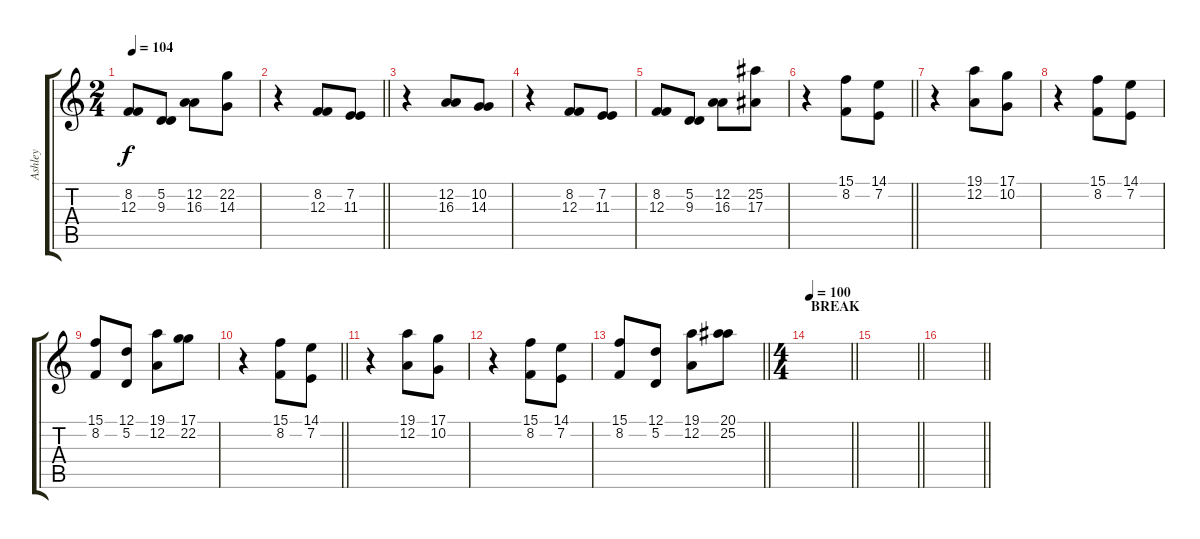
\track ("Ashley" "Ashley") {instrument stringensemble1}
\staff {score tabs}
\tuning (D4 A3 F3 C3 G2 D2) {hide}
\ts (2 4)
\tempo 104
\clef g2
\ks c
(8.2 12.3).8{dy f} (5.2 9.3).8 (12.2 16.3).8 (22.2 14.3).8 |
\barLineRight lightlight
r.4 (8.2 12.3).8 (7.2 11.3).8 |
r.4 (12.2 16.3).8 (10.2 14.3).8 |
r.4 (8.2 12.3).8 (7.2 11.3).8 |
(8.2 12.3).8 (5.2 9.3).8 (12.2 16.3).8 (25.2 17.3).8 |
\barLineRight lightlight
r.4 (15.1 8.2).8 (14.1 7.2).8 |
r.4 (19.1 12.2).8 (17.1 10.2).8 |
r.4 (15.1 8.2).8 (14.1 7.2).8 |
(15.1 8.2).8 (12.1 5.2).8 (19.1 12.2).8 (17.1 22.2).8 |
\barLineRight lightlight
r.4 (15.1 8.2).8 (14.1 7.2).8 |
r.4 (19.1 12.2).8 (17.1 10.2).8 |
r.4 (15.1 8.2).8 (14.1 7.2).8 |
\barLineRight lightlight
(15.1 8.2).8 (12.1 5.2).8 (19.1 12.2).8 (20.1 25.2).8 |
\ts (4 4)
\section ("" "BREAK")
\tempo 100
\barLineRight lightlight
|
\barLineRight lightlight
|
\barLineRight lightlight
